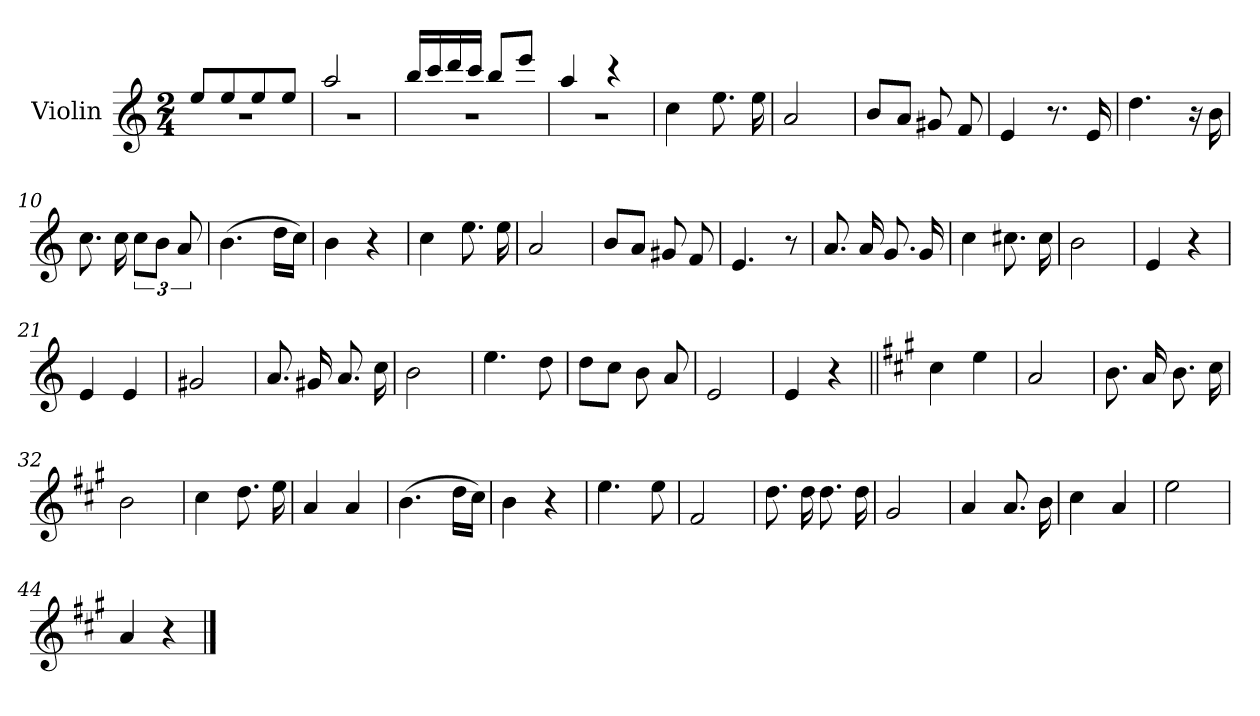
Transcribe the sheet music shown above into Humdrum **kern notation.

**kern	**dynam
*part1	*part1
*staff1	*staff1
*I"Violin	*
*I'Vln.	*
*clefG2	*
*M2/4	*
=1	=1
*^	*
(8eeL	2r	Allegretto
(8ee	.	.
(8ee	.	.
(8eeJ	.	.
=2	=2	=2
2aa	2r	.
=3	=3	=3
16bbLL	2r	.
16ccc	.	.
16ddd	.	.
16cccJJ	.	.
8bbL	.	.
8eeeJ	.	.
=4	=4	=4
4aa	2r	.
4r	.	.
*v	*v	*
=5	=5
4cc	.
8.ee	.
16ee	.
=6	=6
2a	.
=7	=7
8bL	.
8aJ	.
8g#X	.
8f	.
!!LO:LB:g=z
=8	=8
4e	.
8.r	.
16e	.
=9	=9
4.dd	.
16r	.
16b	.
=10	=10
8.cc	.
16cc	.
12ccL	.
12bJ	.
12a	.
=11	=11
(4.b	.
16ddLL	.
16ccJJ)	.
=12	=12
4b	.
4r	.
=13	=13
4cc	.
8.ee	.
16ee	.
=14	=14
2a	.
=15	=15
8bL	.
8aJ	.
8g#X	.
8f	.
=16	=16
4.e	.
8r	.
!!LO:LB:g=z
=17	=17
8.a	.
16a	.
8.g	.
16g	.
=18	=18
4cc	.
8.cc#X	.
16cc#	.
=19	=19
2b	.
=20	=20
4e	.
4r	.
=21	=21
4e	.
4e	.
=22	=22
2g#X	.
=23	=23
8.a	.
16g#X	.
8.a	.
16cc	.
=24	=24
2b	.
=25	=25
4.ee	.
8dd	.
!!LO:LB:g=z
=26	=26
8ddL	.
8ccJ	.
8b	.
8a	.
=27	=27
2e	.
=28	=28
4e	.
4r	.
=29||	=29||
*k[f#c#g#]	*
4cc#	.
4ee	.
=30	=30
2a	.
=31	=31
8.b	.
16a	.
8.b	.
16cc#	.
=32	=32
2b	.
=33	=33
4cc#	.
8.dd	.
16ee	.
=34	=34
4a	.
4a	.
!!LO:LB:g=z
=35	=35
(4.b	.
16ddLL	.
16cc#JJ)	.
=36	=36
4b	.
4r	.
=37	=37
4.ee	.
8ee	.
=38	=38
2f#	.
=39	=39
8.dd	.
16dd	.
8.dd	.
16dd	.
=40	=40
2g#	.
=41	=41
4a	.
8.a	.
16b	.
=42	=42
4cc#	.
4a	.
=43	=43
2ee	.
!!LO:LB:g=z
=44	=44
4a	.
4r	.
==	==
*-	*-
